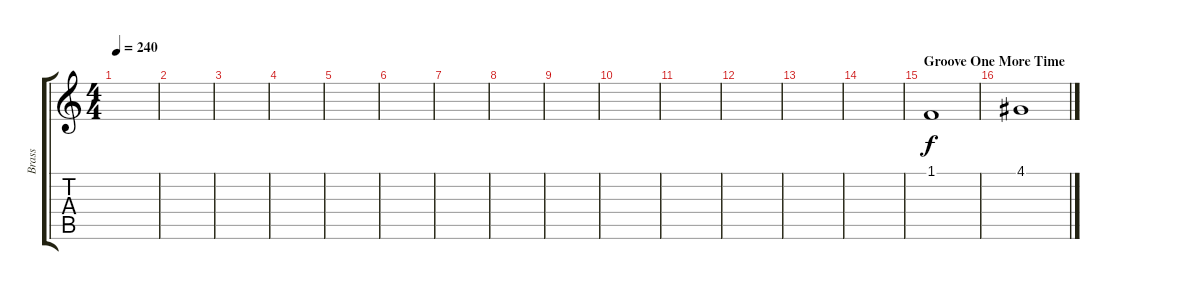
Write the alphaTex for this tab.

\track ("Brass" "Brass") {instrument trombone}
\staff {score tabs}
\tuning (E4 B3 G3 D3 A2 E2) {hide}
\ts (4 4)
\tempo 240
\clef g2
\ks c
|
|
|
|
|
|
|
|
|
|
|
|
|
|
\section ("" "Groove One More Time")
1.1.1 |
4.1.1
